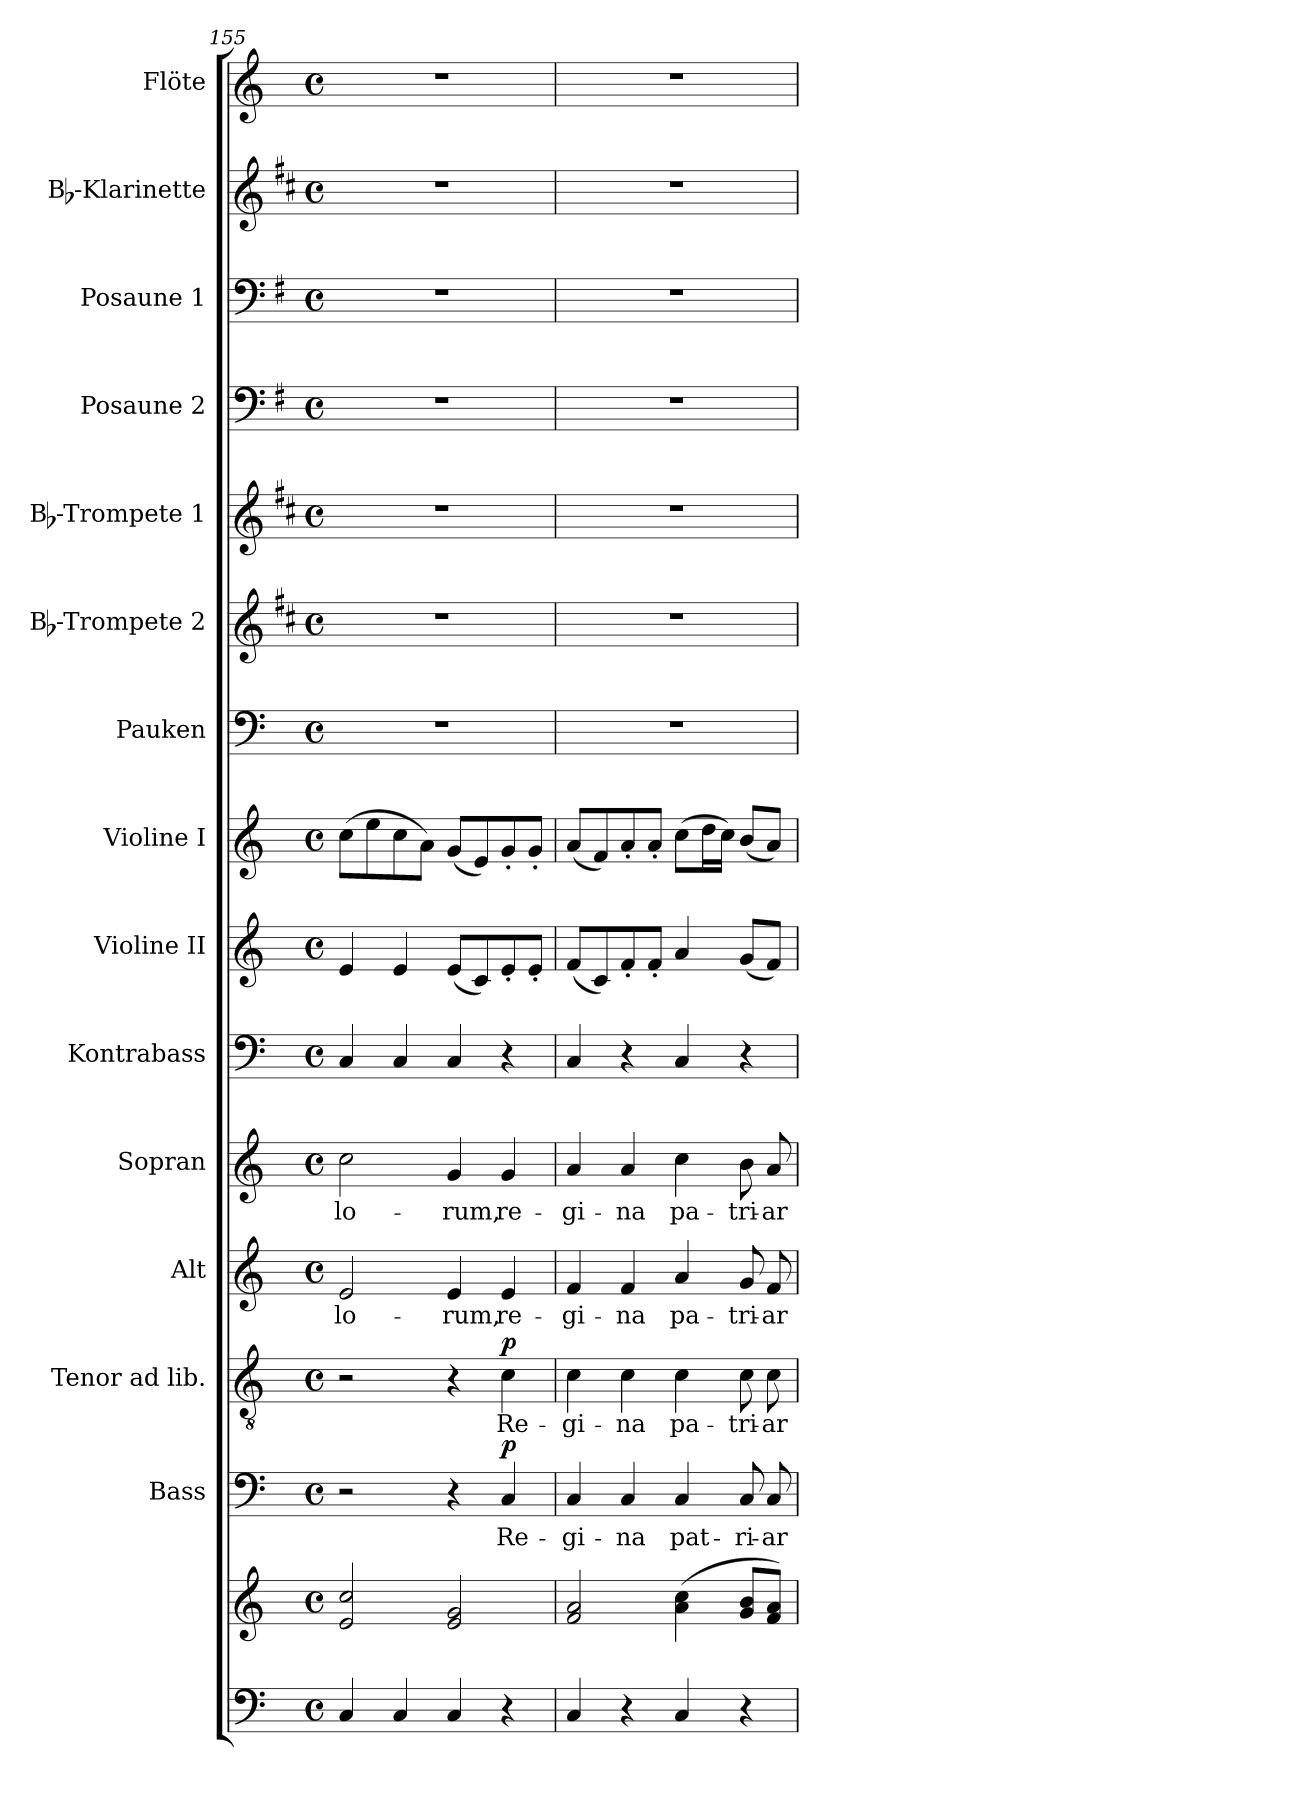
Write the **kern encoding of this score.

**kern	**kern	**kern	**text	**dynam	**kern	**text	**dynam	**kern	**text	**kern	**text	**kern	**kern	**kern	**kern	**kern	**kern	**kern	**kern	**kern	**kern
*part15	*part15	*part14	*part14	*part14	*part13	*part13	*part13	*part12	*part12	*part11	*part11	*part10	*part9	*part8	*part7	*part6	*part5	*part4	*part3	*part2	*part1
*staff16	*staff15	*staff14	*staff14	*staff14	*staff13	*staff13	*staff13	*staff12	*staff12	*staff11	*staff11	*staff10	*staff9	*staff8	*staff7	*staff6	*staff5	*staff4	*staff3	*staff2	*staff1
*	*	*I"Bass	*	*	*I"Tenor ad lib.	*	*	*I"Alt	*	*I"Sopran	*	*I"Kontrabass	*I"Violine II	*I"Violine I	*I"Pauken	*I"Bb-Trompete 2	*I"Bb-Trompete 1	*I"Posaune 2	*I"Posaune 1	*I"Bb-Klarinette	*I"Flöte
*	*	*I'B.	*	*	*I'T.	*	*	*I'A.	*	*I'S.	*	*I'Kb.	*I'Vl. II	*I'Vl. I	*I'Pk.	*I'Bb Trp. 2	*I'Bb Trp. 1	*I'Pos. 2	*I'Pos. 1	*I'Bb Kl.	*I'Fl.
*clefF4	*clefG2	*clefF4	*	*	*clefGv2	*	*	*clefG2	*	*clefG2	*	*clefF4	*clefG2	*clefG2	*clefF4	*clefG2	*clefG2	*clefF4	*clefF4	*clefG2	*clefG2
*	*	*	*	*	*	*	*	*	*	*	*	*ITrd7c12	*	*	*	*ITrd1c2	*ITrd1c2	*ITrd4c7	*ITrd4c7	*ITrd1c2	*
*k[]	*k[]	*k[]	*	*	*k[]	*	*	*k[]	*	*k[]	*	*k[]	*k[]	*k[]	*k[]	*k[]	*k[]	*k[]	*k[]	*k[]	*k[]
*C:	*C:	*C:	*	*	*C:	*	*	*C:	*	*C:	*	*C:	*C:	*C:	*C:	*C:	*C:	*C:	*C:	*C:	*C:
*M4/4	*M4/4	*M4/4	*	*	*M4/4	*	*	*M4/4	*	*M4/4	*	*M4/4	*M4/4	*M4/4	*M4/4	*M4/4	*M4/4	*M4/4	*M4/4	*M4/4	*M4/4
*met(c)	*met(c)	*met(c)	*	*	*met(c)	*	*	*met(c)	*	*met(c)	*	*met(c)	*met(c)	*met(c)	*met(c)	*met(c)	*met(c)	*met(c)	*met(c)	*met(c)	*met(c)
=155	=155	=155	=155	=155	=155	=155	=155	=155	=155	=155	=155	=155	=155	=155	=155	=155	=155	=155	=155	=155	=155
!	!	!	!	!	!	!	!	!	!LO:LY:b	!	!LO:LY:b	!	!	!	!	!	!	!	!	!	!
4C/	2e/ 2cc/	2r	.	.	2r	.	.	2e/	-lo-	2cc\	-lo-	4CC/	4e/	(>8cc\L	1r	1r	1r	1r	1r	1r	1r
.	.	.	.	.	.	.	.	.	.	.	.	.	.	8ee\	.	.	.	.	.	.	.
4C/	.	.	.	.	.	.	.	.	.	.	.	4CC/	4e/	8cc\	.	.	.	.	.	.	.
.	.	.	.	.	.	.	.	.	.	.	.	.	.	8a\J)	.	.	.	.	.	.	.
!	!	!	!	!	!	!	!	!	!LO:LY:b	!	!LO:LY:b	!	!	!	!	!	!	!	!	!	!
4C/	2e/ 2g/	4r	.	.	4r	.	.	4e/	-rum,	4g/	-rum,	4CC/	(<8e/L	(<8g/L	.	.	.	.	.	.	.
.	.	.	.	.	.	.	.	.	.	.	.	.	8c/)	8e/)	.	.	.	.	.	.	.
!	!	!	!LO:LY:b	!LO:DY:a	!	!LO:LY:b	!LO:DY:a	!	!LO:LY:b	!	!LO:LY:b	!	!	!	!	!	!	!	!	!	!
4r	.	4C/	Re-	p	4c\	Re-	p	4e/	re-	4g/	re-	4r	8e'</	8g'</	.	.	.	.	.	.	.
.	.	.	.	.	.	.	.	.	.	.	.	.	8e'</J	8g'</J	.	.	.	.	.	.	.
=156	=156	=156	=156	=156	=156	=156	=156	=156	=156	=156	=156	=156	=156	=156	=156	=156	=156	=156	=156	=156	=156
!	!	!	!LO:LY:b	!	!	!LO:LY:b	!	!	!LO:LY:b	!	!LO:LY:b	!	!	!	!	!	!	!	!	!	!
4C/	2f/ 2a/	4C/	-gi-	.	4c\	-gi-	.	4f/	-gi-	4a/	-gi-	4CC/	(<8f/L	(<8a/L	1r	1r	1r	1r	1r	1r	1r
.	.	.	.	.	.	.	.	.	.	.	.	.	8c/)	8f/)	.	.	.	.	.	.	.
!	!	!	!LO:LY:b	!	!	!LO:LY:b	!	!	!LO:LY:b	!	!LO:LY:b	!	!	!	!	!	!	!	!	!	!
4r	.	4C/	-na	.	4c\	-na	.	4f/	-na	4a/	-na	4r	8f'</	8a'</	.	.	.	.	.	.	.
.	.	.	.	.	.	.	.	.	.	.	.	.	8f'</J	8a'</J	.	.	.	.	.	.	.
!	!	!	!LO:LY:b	!	!	!LO:LY:b	!	!	!LO:LY:b	!	!LO:LY:b	!	!	!	!	!	!	!	!	!	!
4C/	(>4a\ 4cc\	4C/	pat-	.	4c\	pa-	.	4a/	pa-	4cc\	pa-	4CC/	4a/	(>8cc\L	.	.	.	.	.	.	.
.	.	.	.	.	.	.	.	.	.	.	.	.	.	16dd\L	.	.	.	.	.	.	.
.	.	.	.	.	.	.	.	.	.	.	.	.	.	16cc\JJ)	.	.	.	.	.	.	.
!	!	!	!LO:LY:b	!	!	!LO:LY:b	!	!	!LO:LY:b	!	!LO:LY:b	!	!	!	!	!	!	!	!	!	!
4r	8g/ 8b/L	8C/	-ri-	.	8c\	-tri-	.	8g/	-tri-	8b\	-tri-	4r	(<8g/L	(<8b/L	.	.	.	.	.	.	.
!	!	!	!LO:LY:b	!	!	!LO:LY:b	!	!	!LO:LY:b	!	!LO:LY:b	!	!	!	!	!	!	!	!	!	!
.	8f/ 8a/J)	8C/	-ar-	.	8c\	-ar-	.	8f/	-ar-	8a/	-ar-	.	8f/J)	8a/J)	.	.	.	.	.	.	.
=	=	=	=	=	=	=	=	=	=	=	=	=	=	=	=	=	=	=	=	=	=
*-	*-	*-	*-	*-	*-	*-	*-	*-	*-	*-	*-	*-	*-	*-	*-	*-	*-	*-	*-	*-	*-
